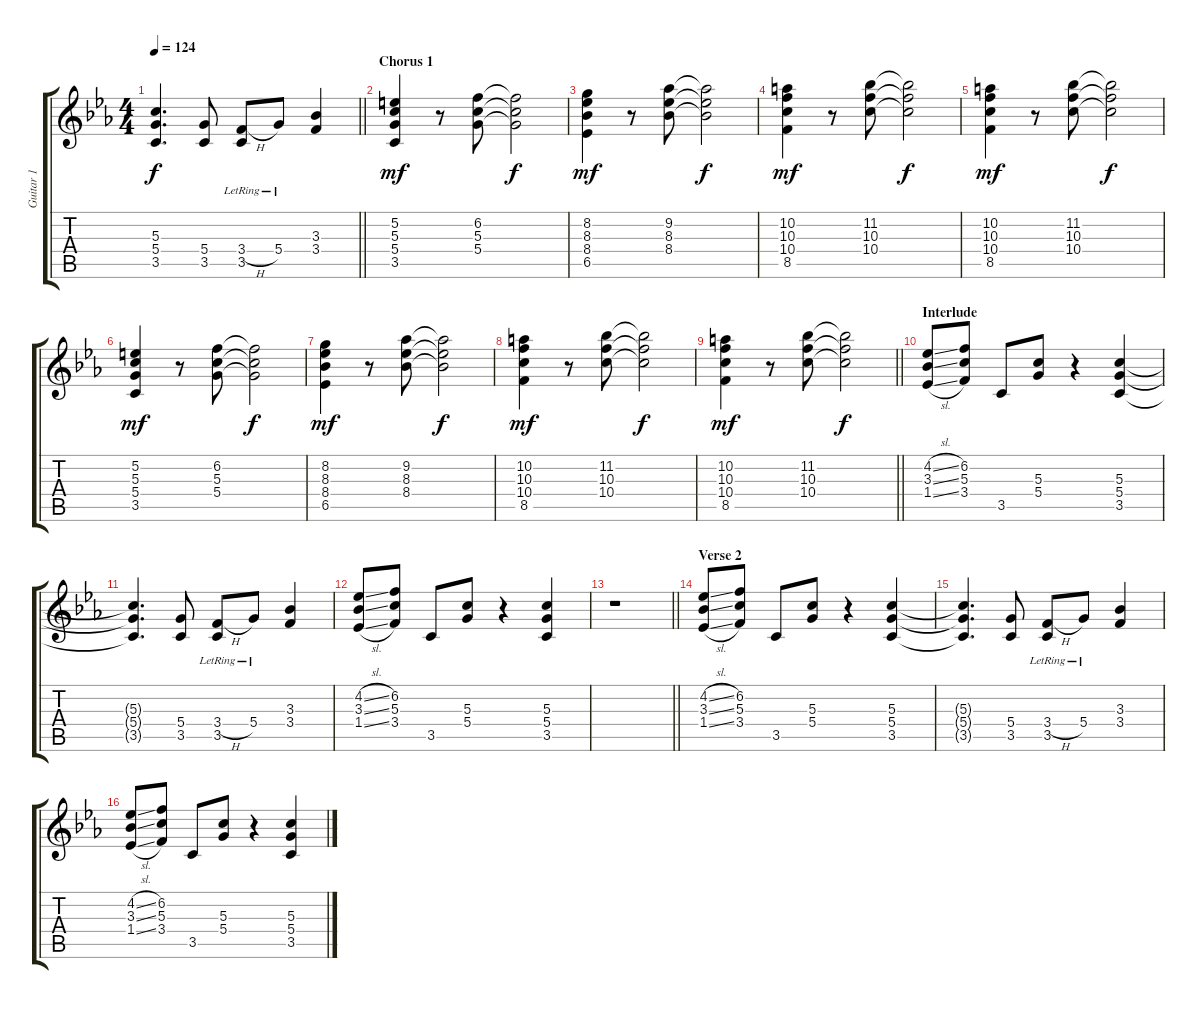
\track ("Guitar 1" "Guitar 1") {instrument distortionguitar}
\staff {score tabs}
\tuning (E4 B3 G3 D3 A2 E2) {hide}
\ts (4 4)
\tempo 124
\clef g2
\barLineRight lightlight
\ks eb
(5.3{t} 5.4{t} 3.5{t}).4{d dy f} (5.4 3.5).8 (3.4{h lr} 3.5{lr}).8{beam Up} 5.4{lr}.8{beam Up} (3.3 3.4).4 |
\section ("" "Chorus 1")
(5.2 5.3 5.4 3.5).4{dy mf} r.8 (6.2 5.3 5.4).8 (6.2{t} 5.3{t} 5.4{t}).2{dy f} |
(8.2 8.3 8.4 6.5).4{dy mf} r.8 (9.2 8.3 8.4).8 (9.2{t} 8.3{t} 8.4{t}).2{dy f} |
(10.2 10.3 10.4 8.5).4{dy mf} r.8 (11.2 10.3 10.4).8 (11.2{t} 10.3{t} 10.4{t}).2{dy f} |
(10.2 10.3 10.4 8.5).4{dy mf} r.8 (11.2 10.3 10.4).8 (11.2{t} 10.3{t} 10.4{t}).2{dy f} |
(5.2 5.3 5.4 3.5).4{dy mf} r.8 (6.2 5.3 5.4).8 (6.2{t} 5.3{t} 5.4{t}).2{dy f} |
(8.2 8.3 8.4 6.5).4{dy mf} r.8 (9.2 8.3 8.4).8 (9.2{t} 8.3{t} 8.4{t}).2{dy f} |
(10.2 10.3 10.4 8.5).4{dy mf} r.8 (11.2 10.3 10.4).8 (11.2{t} 10.3{t} 10.4{t}).2{dy f} |
\barLineRight lightlight
(10.2 10.3 10.4 8.5).4{dy mf} r.8 (11.2 10.3 10.4).8 (11.2{t} 10.3{t} 10.4{t}).2{dy f} |
\section ("" "Interlude")
(4.2{sl} 3.3{sl} 1.4{sl}).8{beam Up} (6.2 5.3 3.4).8 3.5.8 (5.3 5.4).8 r.4 (5.3 5.4 3.5).4 |
(5.3{t} 5.4{t} 3.5{t}).4{d} (5.4 3.5).8 (3.4{h lr} 3.5{lr}).8{beam Up} 5.4{lr}.8{beam Up} (3.3 3.4).4 |
(4.2{sl} 3.3{sl} 1.4{sl}).8{beam Up} (6.2 5.3 3.4).8 3.5.8 (5.3 5.4).8 r.4 (5.3 5.4 3.5).4 |
\barLineRight lightlight
r.1 |
\section ("" "Verse 2")
(4.2{sl} 3.3{sl} 1.4{sl}).8{beam Up} (6.2 5.3 3.4).8 3.5.8 (5.3 5.4).8 r.4 (5.3 5.4 3.5).4 |
(5.3{t} 5.4{t} 3.5{t}).4{d} (5.4 3.5).8 (3.4{h lr} 3.5{lr}).8{beam Up} 5.4{lr}.8{beam Up} (3.3 3.4).4 |
(4.2{sl} 3.3{sl} 1.4{sl}).8{beam Up} (6.2 5.3 3.4).8 3.5.8 (5.3 5.4).8 r.4 (5.3 5.4 3.5).4
